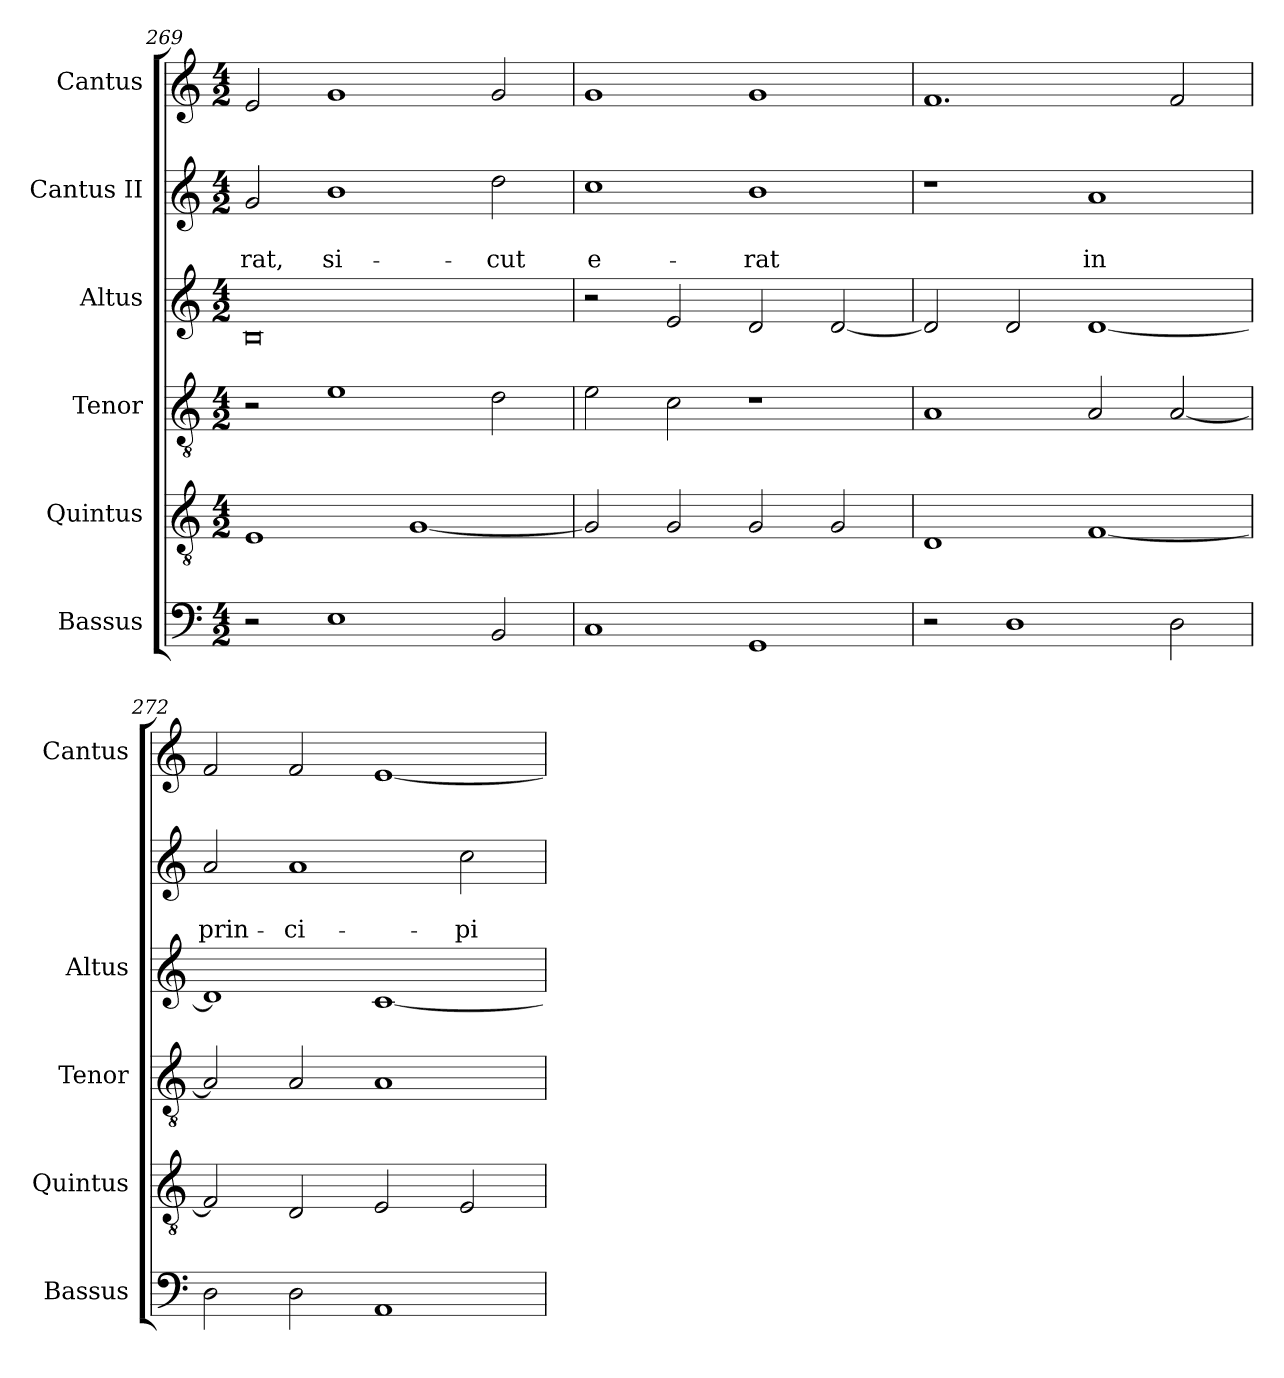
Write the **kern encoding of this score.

**kern	**kern	**kern	**kern	**kern	**text	**text	**kern
*part6	*part5	*part4	*part3	*part2	*part2	*part2	*part1
*staff6	*staff5	*staff4	*staff3	*staff2	*staff2	*staff2	*staff1
*I"Bassus	*I"Quintus	*I"Tenor	*I"Altus	*I"Cantus II	*	*	*I"Cantus
*I'Bassus	*I'Quintus	*I'Tenor	*I'Altus	*	*	*	*I'Cantus
*clefF4	*clefGv2	*clefGv2	*clefG2	*clefG2	*	*	*clefG2
*k[]	*k[]	*k[]	*k[]	*k[]	*	*	*k[]
*C:	*C:	*C:	*C:	*C:	*	*	*C:
*M4/2	*M4/2	*M4/2	*M4/2	*M4/2	*	*	*M4/2
=269	=269	=269	=269	=269	=269	=269	=269
!	!	!	!	!	!	!LO:LY:b	!
2r	1E	2r	0B	2g/	.	-rat,	2e/
!	!	!	!	!	!	!LO:LY:b	!
1E	.	1e	.	1b	.	si-	1g
.	[<1G	.	.	.	.	.	.
!	!	!	!	!	!	!LO:LY:b	!
2BB/	.	2d\	.	2dd\	.	-cut	2g/
=270	=270	=270	=270	=270	=270	=270	=270
!	!	!	!	!	!	!LO:LY:b	!
1C	2G/]	2e\	2r	1cc	.	e-	1g<
.	2G/	2c\	2e/	.	.	.	.
!	!	!	!	!	!	!LO:LY:b	!
1GG	2G/	1r	2d/	1b	.	-rat	1g
.	2G/	.	[<2d/	.	.	.	.
=271	=271	=271	=271	=271	=271	=271	=271
2r	1D	1A	2d/]	1r	.	.	1.f
1D	.	.	2d/	.	.	.	.
!	!	!	!	!	!	!LO:LY:b	!
.	[<1F	2A/	[<1d	1a	.	in	.
2D\	.	[<2A/	.	.	.	.	2f/
=272	=272	=272	=272	=272	=272	=272	=272
!	!	!	!	!	!	!LO:LY:b	!
2D\	2F/]	2A/]	1d]	2a/	.	prin-	2f/
!	!	!	!	!	!	!LO:LY:b	!
2D\	2D/	2A/	.	1a	.	-ci-	2f/
1AA	2E/	1A	[<1c	.	.	.	[<1e
!	!	!	!	!	!	!LO:LY:b	!
.	2E/	.	.	2cc\	.	-pi-	.
=	=	=	=	=	=	=	=
*-	*-	*-	*-	*-	*-	*-	*-
